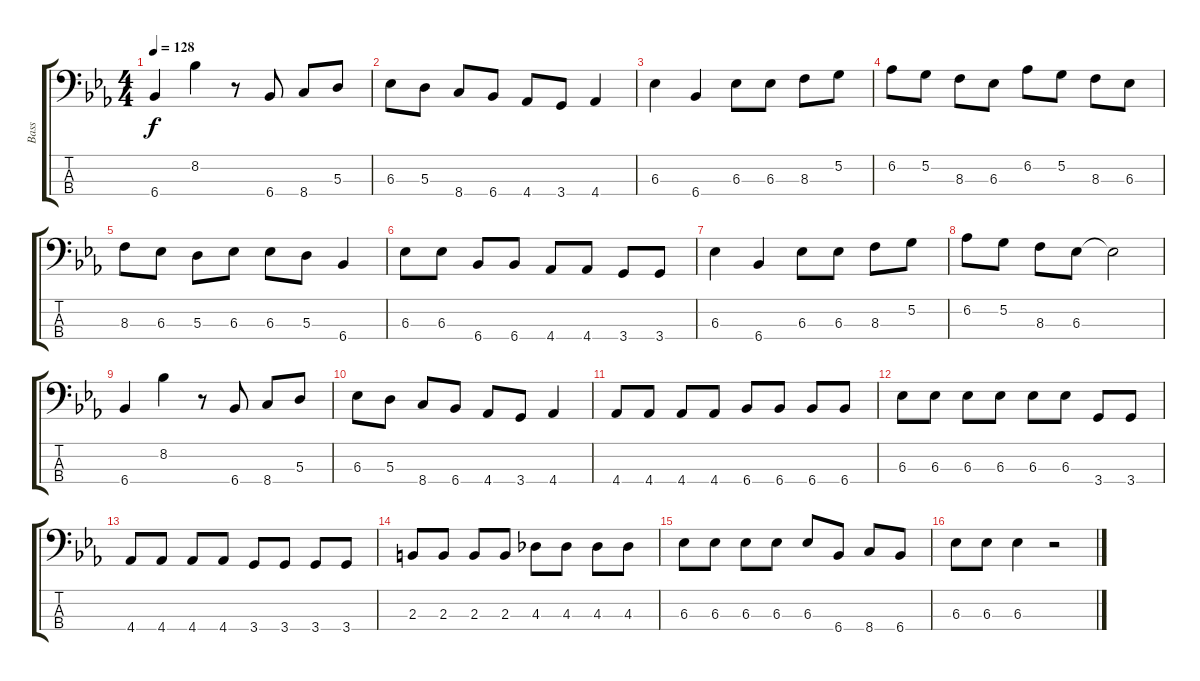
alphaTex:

\track ("Bass" "Bass") {instrument electricbasspick}
\staff {score tabs}
\tuning (G2 D2 A1 E1) {hide}
\ts (4 4)
\tempo 128
\clef f4
\ks eb
6.4.4{dy f} 8.2.4 r.8 6.4.8 8.4.8 5.3.8 |
6.3.8 5.3.8 8.4.8 6.4.8 4.4.8 3.4.8 4.4.4 |
6.3.4 6.4.4 6.3.8 6.3.8 8.3.8 5.2.8 |
6.2.8 5.2.8 8.3.8 6.3.8 6.2.8 5.2.8 8.3.8 6.3.8 |
8.3.8 6.3.8 5.3.8 6.3.8 6.3.8 5.3.8 6.4.4 |
6.3.8 6.3.8 6.4.8 6.4.8 4.4.8 4.4.8 3.4.8 3.4.8 |
6.3.4 6.4.4 6.3.8 6.3.8 8.3.8 5.2.8 |
6.2.8 5.2.8 8.3.8 6.3.8 6.3{t}.2 |
6.4.4 8.2.4 r.8 6.4.8 8.4.8 5.3.8 |
6.3.8 5.3.8 8.4.8 6.4.8 4.4.8 3.4.8 4.4.4 |
4.4.8 4.4.8 4.4.8 4.4.8 6.4.8 6.4.8 6.4.8 6.4.8 |
6.3.8 6.3.8 6.3.8 6.3.8 6.3.8 6.3.8 3.4.8 3.4.8 |
4.4.8 4.4.8 4.4.8 4.4.8 3.4.8 3.4.8 3.4.8 3.4.8 |
2.3.8 2.3.8 2.3.8 2.3.8 4.3.8 4.3.8 4.3.8 4.3.8 |
6.3.8 6.3.8 6.3.8 6.3.8 6.3.8 6.4.8 8.4.8 6.4.8 |
6.3.8 6.3.8 6.3.4 r.2
